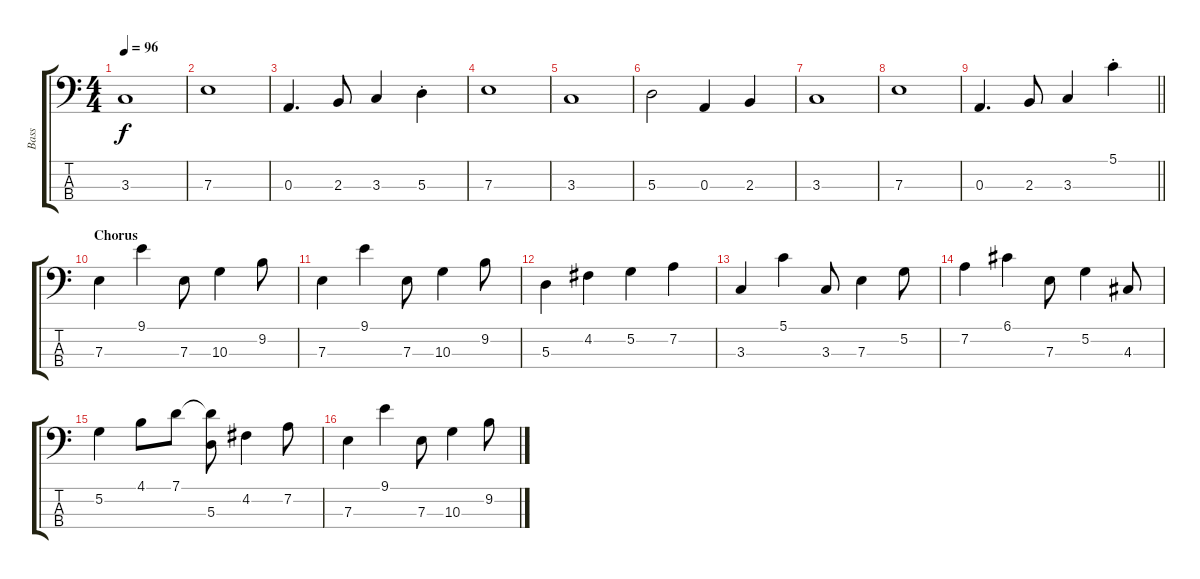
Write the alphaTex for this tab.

\track ("Bass" "Bass") {instrument electricbassfinger}
\staff {score tabs}
\tuning (G2 D2 A1 E1) {hide}
\ts (4 4)
\tempo 96
\clef f4
\ks c
3.3.1{dy f} |
7.3.1 |
0.3.4{d} 2.3.8 3.3.4 5.3{st}.4 |
7.3.1 |
3.3.1 |
5.3.2 0.3.4 2.3.4 |
3.3.1 |
7.3.1 |
\barLineRight lightlight
0.3.4{d} 2.3.8 3.3.4 5.1{st}.4 |
\section ("" "Chorus")
7.3.4 9.1.4 7.3.8 10.3.4 9.2.8 |
7.3.4 9.1.4 7.3.8 10.3.4 9.2.8 |
5.3.4 4.2.4 5.2.4 7.2.4 |
3.3.4 5.1.4 3.3.8 7.3.4 5.2.8 |
7.2.4 6.1.4 7.3.8 5.2.4 4.3.8 |
5.2.4 4.1.8 7.1.8 (7.1{t} 5.3).8 4.2.4 7.2.8 |
7.3.4 9.1.4 7.3.8 10.3.4 9.2.8
